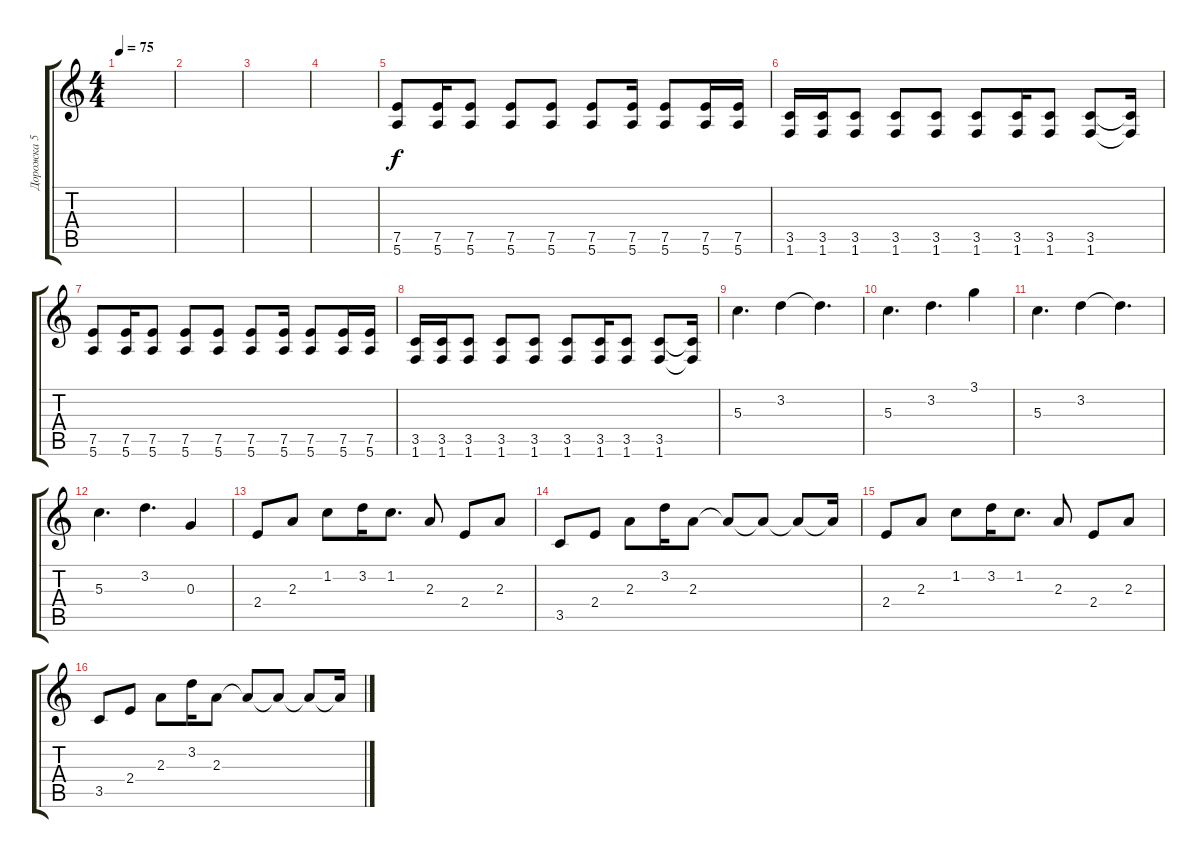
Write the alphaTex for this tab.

\track ("Дорожка 5" "Дорожка 5") {instrument distortionguitar}
\staff {score tabs}
\tuning (E4 B3 G3 D3 A2 E2) {hide}
\ts (4 4)
\tempo 75
\clef g2
\ks c
|
|
|
|
(7.5 5.6).8 (7.5 5.6).16 (7.5 5.6).8 (7.5 5.6).8 (7.5 5.6).8 (7.5 5.6).8 (7.5 5.6).16 (7.5 5.6).8 (7.5 5.6).16 (7.5 5.6).16 |
(3.5 1.6).16 (3.5 1.6).16 (3.5 1.6).8 (3.5 1.6).8 (3.5 1.6).8 (3.5 1.6).8 (3.5 1.6).16 (3.5 1.6).8 (3.5 1.6).8 (3.5{t} 1.6{t}).16 |
(7.5 5.6).8 (7.5 5.6).16 (7.5 5.6).8 (7.5 5.6).8 (7.5 5.6).8 (7.5 5.6).8 (7.5 5.6).16 (7.5 5.6).8 (7.5 5.6).16 (7.5 5.6).16 |
(3.5 1.6).16 (3.5 1.6).16 (3.5 1.6).8 (3.5 1.6).8 (3.5 1.6).8 (3.5 1.6).8 (3.5 1.6).16 (3.5 1.6).8 (3.5 1.6).8 (3.5{t} 1.6{t}).16 |
5.3.4{d instrument acousticguitarsteel} 3.2.4 3.2{t}.4{d} |
5.3.4{d instrument acousticguitarsteel} 3.2.4{d} 3.1.4 |
5.3.4{d instrument acousticguitarsteel} 3.2.4 3.2{t}.4{d} |
5.3.4{d instrument acousticguitarsteel} 3.2.4{d} 0.3.4 |
2.4.8{volume 8} 2.3.8 1.2.8 3.2.16 1.2.8{d} 2.3.8 2.4.8 2.3.8 |
3.5.8 2.4.8 2.3.8 3.2.16 2.3.8 2.3{t}.8 2.3{t}.8 2.3{t}.8 2.3{t}.16 |
2.4.8 2.3.8 1.2.8 3.2.16 1.2.8{d} 2.3.8 2.4.8 2.3.8 |
3.5.8 2.4.8 2.3.8 3.2.16 2.3.8 2.3{t}.8 2.3{t}.8 2.3{t}.8 2.3{t}.16
